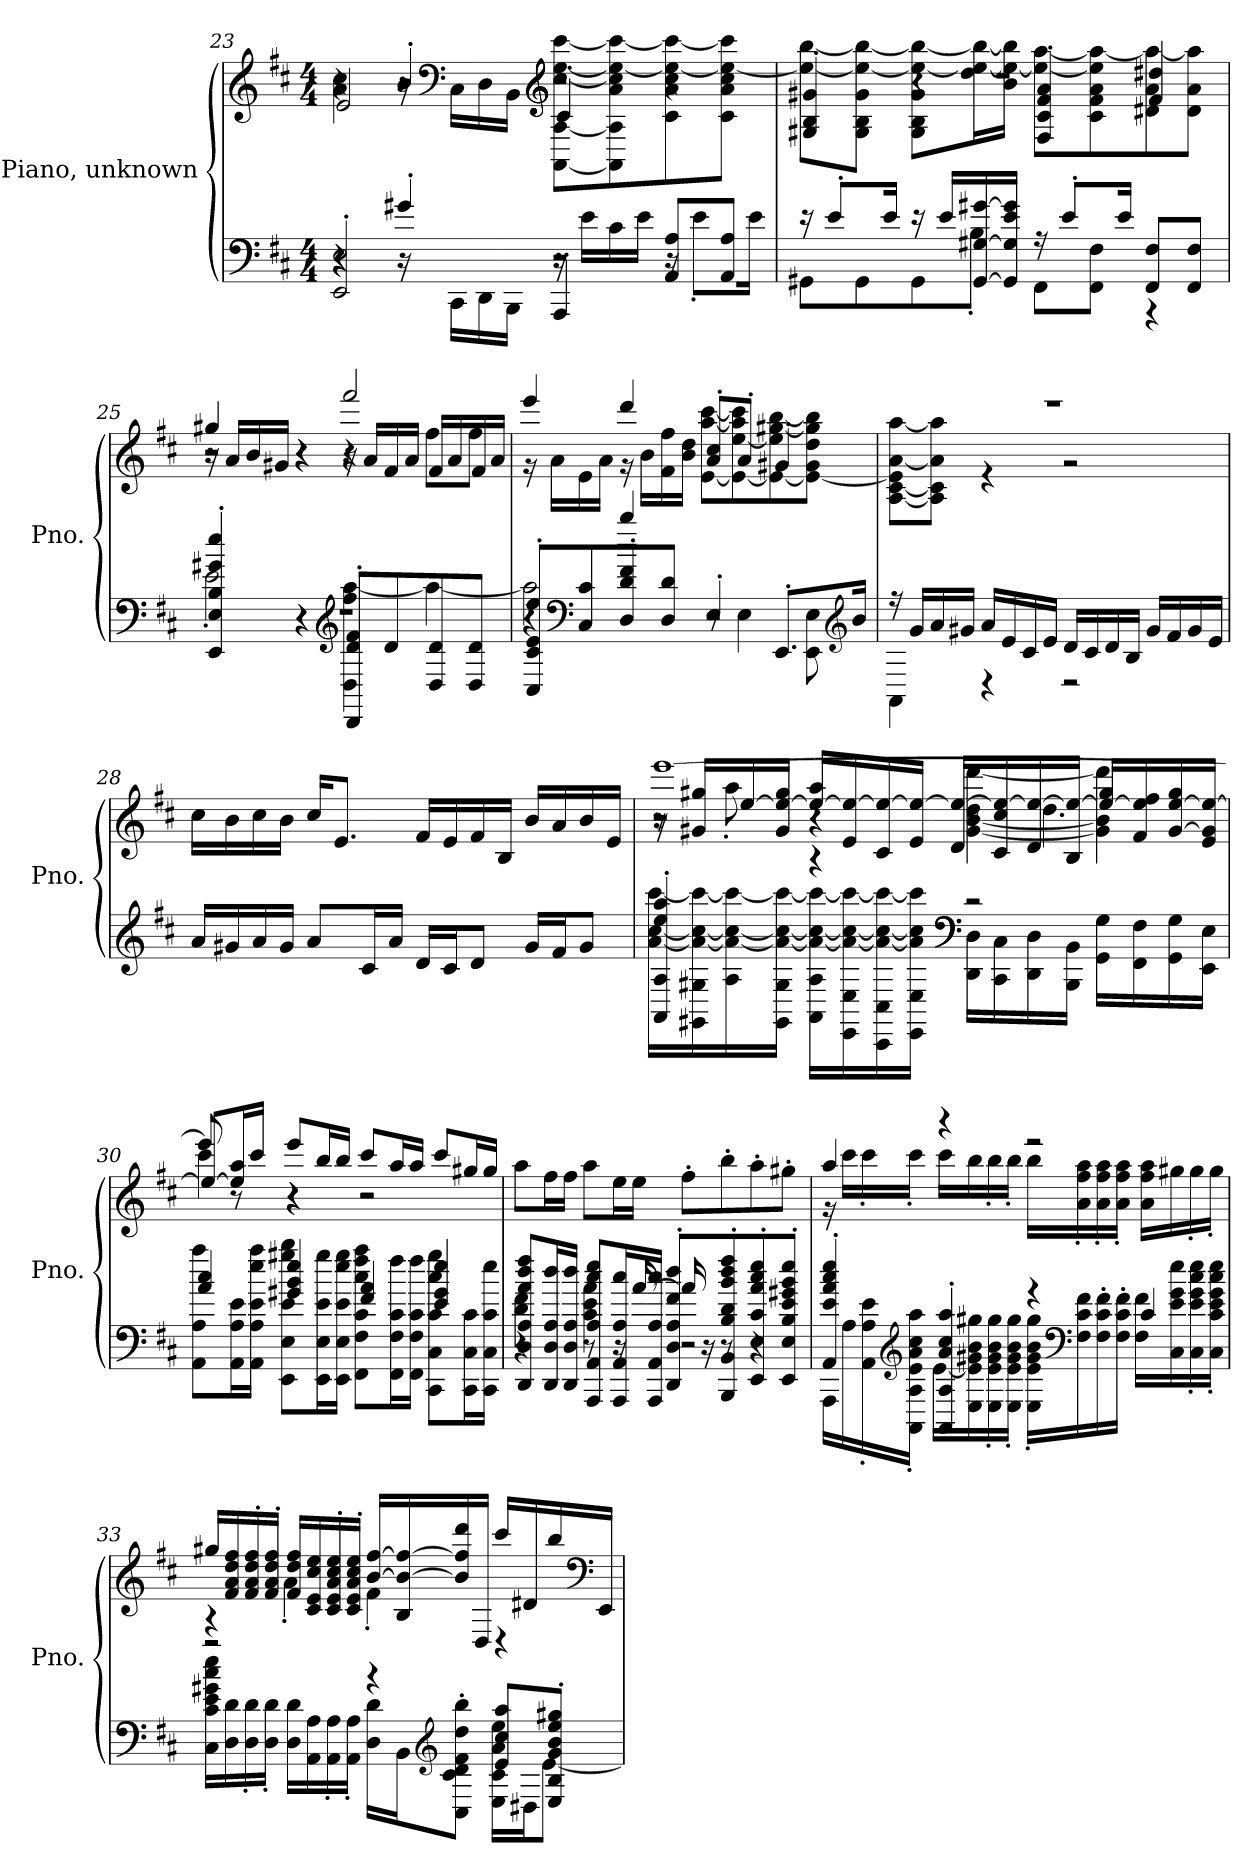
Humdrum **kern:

**kern	**kern
*part1	*part1
*staff2	*staff1
*I"Piano, unknown	*
*I'Pno.	*
*clefF4	*clefG2
*k[f#c#]	*k[f#c#]
*M4/4	*M4/4
=23	=23
*^	*^
*	*^	*	*^
4r	4r	2EE/' 2E/'	4r	4a\ 4cc#\	2e/
4g#X'/	16r	.	4b'/	16r	.
*	*	*	*clefF4	*	*
.	16CC#\LL	.	.	16C#\LL	.
.	16DD\	.	.	16D\	.
.	16BBB\JJ	.	.	16BB\JJ	.
*	*	*	*clefG2	*	*
2r	16r	4AAA'/	2r	[8AA\ [8A\ [8cc#\ [8ee\ [8ccc#\L	4c#'/
.	16e\LL	.	.	.	.
.	16c#\	.	.	8AA\] 8A\] 8a\ 8cc#\] 8ee\_ 8ccc#\_	.
.	16e\JJ	.	.	.	.
.	16r	8AA/ 8A/L	.	8c#\ 8a\ 8cc#\ 8ee\_ 8ccc#\_	4r
.	8e'\L	.	.	.	.
.	.	8AA/ 8A/J	.	8c#\ 8a\ 8cc#\ 8ee\_ 8ccc#\]J	.
.	16e\Jk	.	.	.	.
*	*v	*v	*	*	*
!!LO:LB:g=z	!!	!!
=24	=24	=24	=24	=24
16r	8GG#X\L	1r	8ee\_ [8bb\L	4G#X/' 4B/' 4g#X/'
8e'/L	.	.	.	.
.	8GG#\	.	8G#\ 8B\ 8g#\ 8ee\_ 8bb\_J	.
16e/Jk	.	.	.	.
16r	8GG#\	.	8G#\ 8B\ 8g#\ 8ee\_ 8bb\_L	4r
16e/LL	.	.	.	.
[16GG#/ [16G#X/ [16g#X/	8B'\J	.	16dd\ 16ee\_ 16bb\_L	.
16GG#/] 16G#/] 16e/ 16g#/]JJ	.	.	16b\ 16ee\_ 16bb\]JJ	.
16r	8FF#\L	.	8ee\_ [8aa\L	4F#/' 4c#/' 4f#/' 4a/'
8e'/L	.	.	.	.
.	8FF#\ 8F#\J	.	8c#\ 8f#\ 8a\ 8ee\] 8aa\_	.
16e/Jk	.	.	.	.
8FF#/ 8F#/L	4r	.	8d#X\ 8a\ 8aa\_	4f#/ 4dd#X/
8FF#/ 8F#/J	.	.	8d#\ 8a\ 8aa\]J	.
=25	=25	=25	=25	=25
*	*^	*	*	*
1r	2e'\	4EE/' 4E/' 4B/' 4g#X/' 4ee/'	4gg#X/	2r	16r
.	.	.	.	.	16a/LL
.	.	.	.	.	16b/
.	.	.	.	.	16g#X/JJ
.	.	4r	4r	.	4r
*clefG2	*	*	*	*	*
.	4D\ 4ff#\ [4aa\	8DD/' 8d/' 8f#/'L	2fff#/	4r	16r
.	.	.	.	.	16a/LL
.	.	8d/	.	.	16f#/
.	.	.	.	.	16a/JJ
.	4aa\_	8D/ 8d/	.	8ff#\L	16f#/LL
.	.	.	.	.	16a/
.	.	8D/ 8d/J	.	8ff#\J	16f#/
.	.	.	.	.	16a/JJ
*	*	*	*	*v	*v
!!LO:LB:g=z
=26	=26	=26	=26	=26
4r	2aa\]	8C#/' 8c#/' 8e/' 8ee/'L	4eee/	16r
.	.	.	.	16a\LL
*clefF4	*	*	*	*
.	.	8C#/ 8c#/	.	16e\
.	.	.	.	16a\JJ
4bb/	.	8D/' 8d/' 8f#/'	4ddd/	16r
.	.	.	.	16b\LL
.	.	8D/ 8d/J	.	16f#\ 16ff#\
.	.	.	.	16b\ 16dd\JJ
2r	8r	4E'/	8a/' 8cc#/'L	[8e\ [8aa\ [8ccc#\L
.	4E\	.	8a'/J	8e\_ [8ee\ 8aa\] 8ccc#\]
.	.	8.EE'/L	4g#X'/	8e\_ 8ee\] [8gg#X\ [8bb\
.	8EE\ 8E\	.	.	8e\_ 8g#\ 8dd\ 8gg#\] 8bb\]J
*clefG2	*	*	*	*
.	.	16b/Jk	.	.
*	*v	*v	*	*
=27	=27	=27	=27
16r	4AA\	1r	[8A\ [8c#\ 8e\] [8a\ [8aa\L
16g/LL	.	.	.
16a/	.	.	8A\] 8c#\] 8a\] 8aa\]J
16g#X/JJ	.	.	.
16a/LL	4r	.	4r
16e/	.	.	.
16c#/	.	.	.
16e/JJ	.	.	.
16d/LL	2r	.	2r
16c#/	.	.	.
16d/	.	.	.
16B/JJ	.	.	.
16g#/LL	.	.	.
16f#/	.	.	.
16g#/	.	.	.
16e/JJ	.	.	.
*v	*v	*	*
*	*v	*v
!!LO:LB:g=z
=28	=28
16a/LL	16cc#\LL
16g#X/	16b\
16a/	16cc#\
16g#/JJ	16b\JJ
8a/L	16cc#/KL
.	8.e/J
16c#/L	.
16a/JJ	.
16d/LL	16f#/LL
16c#/J	16e/
8d/J	16f#/
.	16B/JJ
16g#/LL	16b/LL
16f#/J	16a/
8g#/J	16b/
.	16e/JJ
!!LO:PB:g=z
=29	=29
*^	*^
*	*	*	*^
*	*	*	*	*^
4AA/' 4A/' 4ee/' 4aa/'	[16a\ [16cc#\ [16ccc#\LL	[1eee	8r	16r	2r
.	16GG#X\ 16G#X\ 16a\_ 16cc#\_ 16ccc#\_	.	.	16g#X/ 16gg#X/LL	.
.	16A\ 16a\_ 16cc#\_ 16ccc#\_	.	8aa'\	[16ee/	.
.	16GG#\ 16G#\ 16a\_ 16cc#\_ 16ccc#\_JJ	.	.	16g#/ 16ee/_ 16gg#/JJ	.
4r	16AA\ 16A\ 16a\_ 16cc#\_ 16ccc#\_LL	.	4r	16ee/_ 16aa/LL	.
.	16EE\ 16E\ 16a\_ 16cc#\_ 16ccc#\_	.	.	16e/ 16ee/_	.
.	16CC#\ 16C#\ 16a\_ 16cc#\_ 16ccc#\_	.	.	16c#/ 16ee/_	.
.	16EE\ 16E\ 16a\] 16cc#\] 16ccc#\]JJ	.	.	16e/ 16ee/_JJ	.
*clefF4	*	*	*	*	*
2r	16DD\ 16D\LL	.	[4g#\ [4b\ 4dd\ [4ddd\	16d/ 16ee/_LL	8r
.	16CC#\ 16C#\	.	.	16c#/ 16cc#/ 16ee/_	.
.	16DD\ 16D\	.	.	16d/ 16ee/_	4.dd\
.	16BBB\ 16BB\JJ	.	.	16B/ 16ee/_JJ	.
.	16GG#\ 16G#\LL	.	4g#\] 4b\] 4ddd\]	16ee/_ 16gg#/LL	.
.	16FF#\ 16F#\	.	.	16f#/ 16ee/] 16ff#/	.
.	16GG#\ 16G#\	.	.	[16g#/ [16ee/ 16gg#/	.
.	16EE\ 16E\JJ	.	.	16e/ 16g#/] 16ee/_JJ	.
*	*	*	*	*v	*v
!!LO:LB:g=z
=30	=30	=30	=30	=30
4a/ 4cc#/	8AA\ 8A\ 8aa\L	8eee/]	4ccc#\	8ee/L_
.	16AA\ 16A\ 16e\L	8r	.	16ee/] 16aa/L
.	16AA\ 16A\ 16e\ 16ee\ 16aa\JJ	.	.	16ccc#/JJ
4g#X/ 4b/ 4ee/	8EE\ 8E\ 8e\ 8gg#X\ 8bb\L	4r	4r	8eee/L
.	16EE\ 16E\ 16e\ 16gg#\L	.	.	16bb/L
.	16EE\ 16E\ 16e\ 16ee\ 16gg#\JJ	.	.	16bb/JJ
4f#/ 4a/	8FF#\ 8F#\ 8c#\ 8cc#\ 8ff#\ 8aa\L	2r	2r	8ccc#/L
.	16FF#\ 16F#\ 16c#\ 16ff#\L	.	.	16aa/L
.	16FF#\ 16F#\ 16c#\ 16ff#\JJ	.	.	16aa/JJ
4e/ 4g#/ 4ee/	8CC#\ 8C#\ 8c#\ 8cc#\ 8gg#\L	.	.	8ccc#/L
.	16CC#\ 16C#\ 16c#\L	.	.	16gg#X/L
.	16CC#\ 16C#\ 16c#\ 16ee\JJ	.	.	16gg#/JJ
*	*	*v	*v	*v
=31	=31	=31
*	*^	*
4r	4d\ 4f#\	8DD/ 8D/ 8A/ 8a/ 8dd/ 8ff#/L	8aa\L
.	.	16DD/ 16D/ 16A/ 16dd/L	16ff#\L
.	.	16DD/ 16D/ 16A/ 16dd/JJ	16ff#\JJ
8r	4c#\ 4e\ 4a\	8AAA/ 8AA/ 8A/ 8cc#/ 8ee/L	8aa\L
16r	.	16AAA/ 16AA/ 16A/ 16cc#/L	16ee\L
[16a/	.	16AAA/ 16AA/ 16A/ 16cc#/JJ	16ee\JJ
16a/]	2r	8DD/' 8D/' 8A/' 8f#/' 8dd/'L	8ff#'\L
16r	.	.	.
8r	.	8BBB/' 8BB/' 8B/' 8d/' 8b/' 8dd/' 8ff#/'	8bb'\
4r	.	8EE/' 8E/' 8c#/' 8a/' 8cc#/' 8ee/'	8aa'\
.	.	8EE/' 8E/' 8B/' 8e/' 8g#X/' 8b/' 8ee/'J	8gg#X'\J
*	*v	*v	*
!!LO:LB:g=z
=32	=32	=32
*	*	*^
4AA/' 4e/' 4a/' 4cc#/' 4ee/'	16AAA\LL	4aa/	16r
.	16A\	.	16ccc#\LL
.	16AA\' 16A\' 16e\'	.	16ccc#'\
*clefG2	*	*	*
.	16AA\' 16A\' 16e\' 16a\' 16cc#\' 16aa\'JJ	.	16ccc#'\JJ
4AA/' 4A/' 4a/' 4cc#/' 4aa/'	[16e\LL	4r	16ccc#\LL
.	16E\ 16e\] 16g#X\ 16b\ 16gg#X\	.	16bb\
.	16E\' 16e\' 16g#\' 16b\' 16gg#\'	.	16bb'\
.	16E\' 16e\' 16g#\' 16b\' 16gg#\'JJ	.	16bb'\JJ
4r	16E\' 16e\' 16g#\' 16b\' 16gg#\'LL	2r	16bb\LL
*clefF4	*	*	*
.	16F#\ 16c#\ 16f#\	.	16a\' 16ff#\' 16aa\'
.	16F#\' 16c#\' 16f#\'	.	16a\' 16ff#\' 16aa\'
.	16F#\' 16c#\' 16f#\'JJ	.	16a\' 16ff#\' 16aa\'JJ
4c#/	16F#\ 16f#\LL	.	16a\ 16ff#\ 16aa\LL
.	16C#\ 16e\ 16g#\ 16ee\	.	16gg#X\
.	16C#\' 16e\' 16g#\' 16cc#\' 16ee\'	.	16gg#'\
.	16C#\' 16c#\' 16e\' 16g#\' 16cc#\' 16ee\'JJ	.	16gg#'\JJ
!!LO:LB:g=z	!!
=33	=33	=33	=33
2r	16C#\ 16c#\ 16e\ 16g#X\ 16cc#\ 16ee\LL	16gg#X/LL	4r
.	16D\ 16d\	16f#/ 16a/ 16dd/ 16ff#/	.
.	16D\' 16d\'	16f#/' 16a/' 16dd/' 16ff#/'	.
.	16D\' 16d\'JJ	16f#/' 16a/' 16dd/' 16ff#/'JJ	.
.	16D\ 16d\LL	16f#/ 16dd/ 16ff#/LL	4a'\
.	16AA\ 16A\	16c#/ 16e/ 16cc#/ 16ee/	.
.	16AA\' 16A\'	16c#/' 16e/' 16a/' 16cc#/' 16ee/'	.
.	16AA\' 16A\'JJ	16c#/' 16e/' 16a/' 16cc#/' 16ee/'JJ	.
4r	16D\ 16d\LL	[16b/ [16ff#/LL	4f#'\
.	16BB\J	16B/ 16b/_ 16ff#/_	.
*clefG2	*	*	*
.	8C#\' 8c#\' 8d\' 8f#\' 8dd\' 8bb\'J	16b/] 16ff#/] 16ddd/	.
.	.	16D/JJ	.
8e/ 8cc#/ 8aa/L	16E\ 16c#\ 16a\ 16ee\LL	16ccc#/LL	4r
.	16D#X\J	16d#X/	.
8E/' 8B/' 8g#/' 8b/' 8ee/' 8gg#X/'J	[8e\J	16bb/	.
*	*	*clefF4	*
.	.	16EE/JJ	.
*v	*v	*	*
*	*v	*v
=	=
*-	*-
